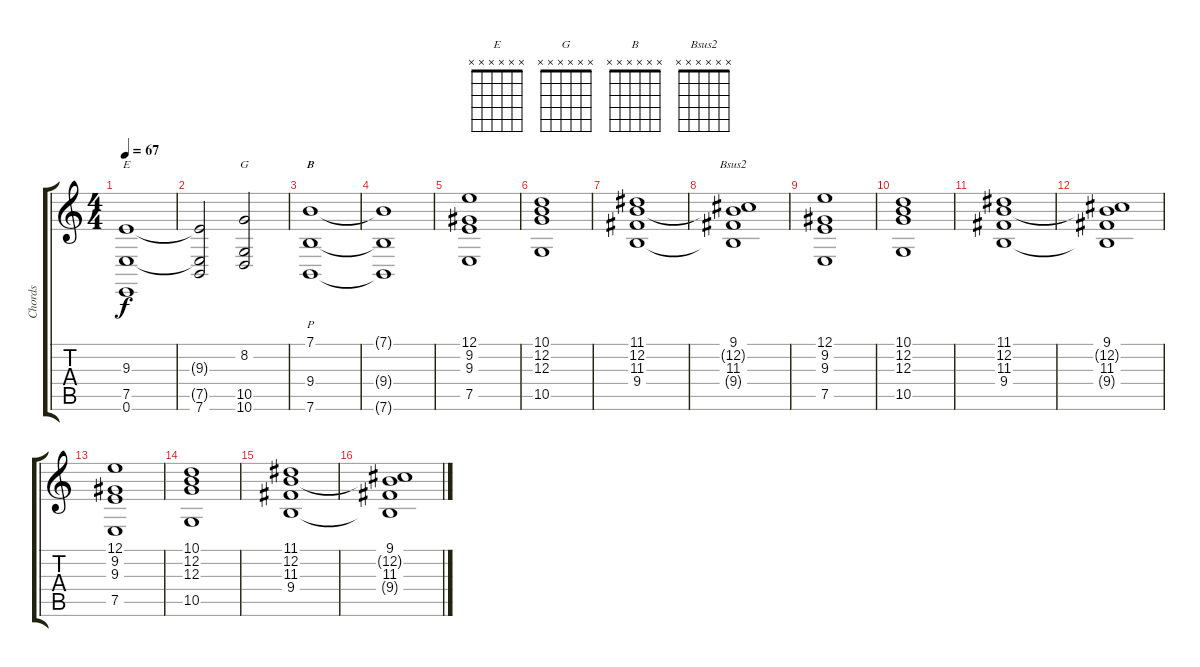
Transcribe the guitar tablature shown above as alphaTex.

\track ("Chords" "Chords") {instrument stringensemble2}
\staff {score tabs}
\tuning (E4 B3 G3 D3 A2 E2) {hide}
\chord ("E" x x x x x x) {firstfret 0}
\chord ("G" x x x x x x) {firstfret 0}
\chord ("B" x x x x x x) {firstfret 0}
\chord ("Bsus2" x x x x x x) {firstfret 0}
\ts (4 4)
\tempo 67
\clef g2
\ks c
(9.3 7.5 0.6).1{ch "E" dy f instrument stringensemble2} |
(9.3{t} 7.5{t} 7.6).2 (8.2 10.5 10.6).2{ch "G"} |
(7.1 9.4 7.6).1{p ch "B"} |
(7.1{t} 9.4{t} 7.6{t}).1 |
(12.1 9.2 9.3 7.5).1 |
(10.1 12.2 12.3 10.5).1 |
(11.1 12.2 11.3 9.4).1 |
(9.1 12.2{t} 11.3 9.4{t}).1{ch "Bsus2"} |
(12.1 9.2 9.3 7.5).1 |
(10.1 12.2 12.3 10.5).1 |
(11.1 12.2 11.3 9.4).1 |
(9.1 12.2{t} 11.3 9.4{t}).1 |
(12.1 9.2 9.3 7.5).1 |
(10.1 12.2 12.3 10.5).1 |
(11.1 12.2 11.3 9.4).1 |
(9.1 12.2{t} 11.3 9.4{t}).1
